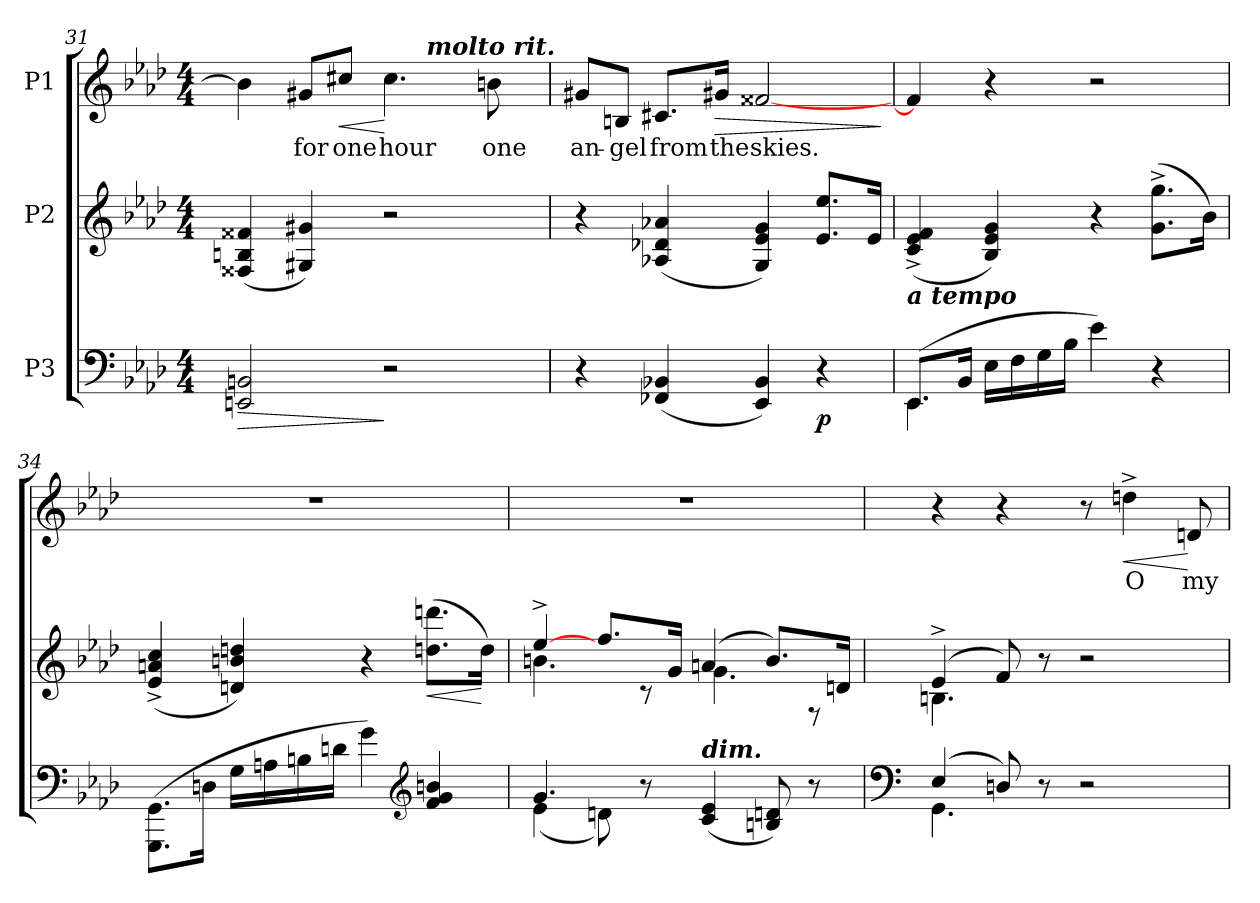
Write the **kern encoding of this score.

**kern	**dynam	**kern	**dynam	**kern	**text	**dynam
*part3	*part3	*part2	*part2	*part1	*part1	*part1
*staff3	*staff3	*staff2	*staff2	*staff1	*staff1	*staff1
*I"P3	*	*I"P2	*	*I"P1	*	*
*clefF4	*	*clefG2	*	*clefG2	*	*
*k[b-e-a-d-]	*	*k[b-e-a-d-]	*	*k[b-e-a-d-]	*	*
*A-:	*	*A-:	*	*A-:	*	*
*M4/4	*	*M4/4	*	*M4/4	*	*
=31	=31	=31	=31	=31	=31	=31
!	!LO:HP:b	!	!	!	!	!
*	*	*	*	*^	*	*
2EEni/ 2BBni	>	(4F##Xi/ 4Bni 4f##Xi	.	4bi\]	2ryy	.	.
!	!	!	!	!	!	!LO:LY:b:color=#000000	!
.	.	4G#Xi/ 4g#Xi)	.	8g#Xi/L	.	for	.
!	!	!	!	!	!	!LO:LY:b:color=#000000	!LO:HP:b
.	.	.	.	8cc#Xi/J	.	one	<
!	!	!	!	!	!	!LO:LY:b:color=#000000	!
2r	]	2r	.	4.cc#i\	8ryy	hour	[
.	.	.	.	.	512ryy	.	.
!	!	!	!	!	!LO:TX:a:Bi:t=molto rit.	!	!
.	.	.	.	.	4ryy	.	.
!	!	!	!	!	!	!LO:LY:b:color=#000000	!
.	.	.	.	8bni\	.	one	.
.	.	.	.	.	16ryy	.	.
.	.	.	.	.	32ryy	.	.
.	.	.	.	.	64...ryy	.	.
*	*	*	*	*v	*v	*	*
!!LO:LB:g=z
=32	=32	=32	=32	=32	=32	=32
*	*	*	*	*^	*	*
!	!	!	!	!	!	!LO:LY:b:color=#000000	!
*	*	*	*	*v	*v	*	*
4r	.	4r	.	8g#Xi/L	an-	.
!	!	!	!	!	!LO:LY:b:color=#000000	!
.	.	.	.	8Bni/J	-gel	.
!	!	!	!	!	!LO:LY:b:color=#000000	!
(4FF-Xi/ 4BB-Xi	.	(4A-Xi/ 4d-Xi 4a-Xi	.	8.c#Xi/L	from	.
!	!	!	!	!	!LO:LY:b:color=#000000	!LO:HP:b
.	.	.	.	16g#Xi/Jk	the	>
!	!	!	!	!	!LO:LY:b:color=#000000	!
4EE-i/ 4BB-i)	.	4Gi/ 4e-i 4gi)	.	[2f##Xi/	skies.	.
4r	p	8.e-i/ 8.ee-iL	.	.	.	.
.	.	16e-i/Jk	.	.	.	.
.	.	.	.	.	.	]
=33	=33	=33	=33	=33	=33	=33
*^	*	*	*	*	*	*
!	!	!	!LO:TX:b:Bi:t=a tempo	!	!	!	!
(8.EE-i/L	4.EE-i\	.	(4ci/^ 4e-i^ 4fi^	.	4fi/]	.	.
16BB-i/Jk	.	.	.	.	.	.	.
16E-i\LL	.	.	4B-i/ 4e-i 4gi)	.	4r	.	.
16Fi\	.	.	.	.	.	.	.
16Gi\	8ryy	.	.	.	.	.	.
16B-i\JJ	.	.	.	.	.	.	.
4e-i\)	2ryy	.	4r	.	2r	.	.
4r	.	.	(8.gi\^ 8.ggi^L	.	.	.	.
.	.	.	16b-i\Jk)	.	.	.	.
*v	*v	*	*	*	*	*	*
=34	=34	=34	=34	=34	=34	=34
(8.GGGi\ 8.GGiL	.	(4e-i/^ 4ani^ 4cci^	.	1r	.	.
16Dni\Jk	.	.	.	.	.	.
16Gi\LL	.	4dni/ 4bni 4ddni)	.	.	.	.
16Ani\	.	.	.	.	.	.
16Bni\	.	.	.	.	.	.
16dni\JJ	.	.	.	.	.	.
4gi\)	.	4r	.	.	.	.
*clefG2	*	*	*	*	*	*
!	!	!	!LO:HP:b	!	!	!
4fi/ 4gi 4bni	.	(8.ddni\ 8.dddniL	<	.	.	.
.	.	16ddi\Jk)	[	.	.	.
!!LO:PB:g=z
=35	=35	=35	=35	=35	=35	=35
*^	*	*^	*	*	*	*
4.gi/	(4e-i\	.	[4ee-^i/	4.bni\	.	1r	.	.
.	8dni\)	.	8.ffi/L	.	.	.	.	.
8r	8ryy	.	.	8r	.	.	.	.
.	.	.	16gi/Jk	.	.	.	.	.
!LO:TX:a:Bi:t=dim.	!	!	!	!	!	!	!	!
(4ci/ 4e-i	2ryy	.	(4ani/	4.gi\	.	.	.	.
8Bni/ 8dni)	.	.	8.bi/L)	.	.	.	.	.
8r	.	.	.	8r	.	.	.	.
.	.	.	16dni/Jk	.	.	.	.	.
=36	=36	=36	=36	=36	=36	=36	=36	=36
*clefF4	*	*	*	*	*	*	*	*
(4E-i/	4.GGi\	.	(4e-^i/	4.Bni\	.	4r	.	.
8Dni/)	.	.	8fi/)	.	.	4r	.	.
8r	8ryy	.	8r	8ryy	.	.	.	.
2r	2ryy	.	2r	2ryy	.	8r	.	.
!	!	!	!	!	!	!	!LO:LY:b:color=#000000	!LO:HP:b
.	.	.	.	.	.	4ddn^i\	O	<
!	!	!	!	!	!	!	!LO:LY:b:color=#000000	!
.	.	.	.	.	.	8dni/	my	[
*v	*v	*	*	*	*	*	*	*
*	*	*v	*v	*	*	*	*
=	=	=	=	=	=	=
*-	*-	*-	*-	*-	*-	*-
